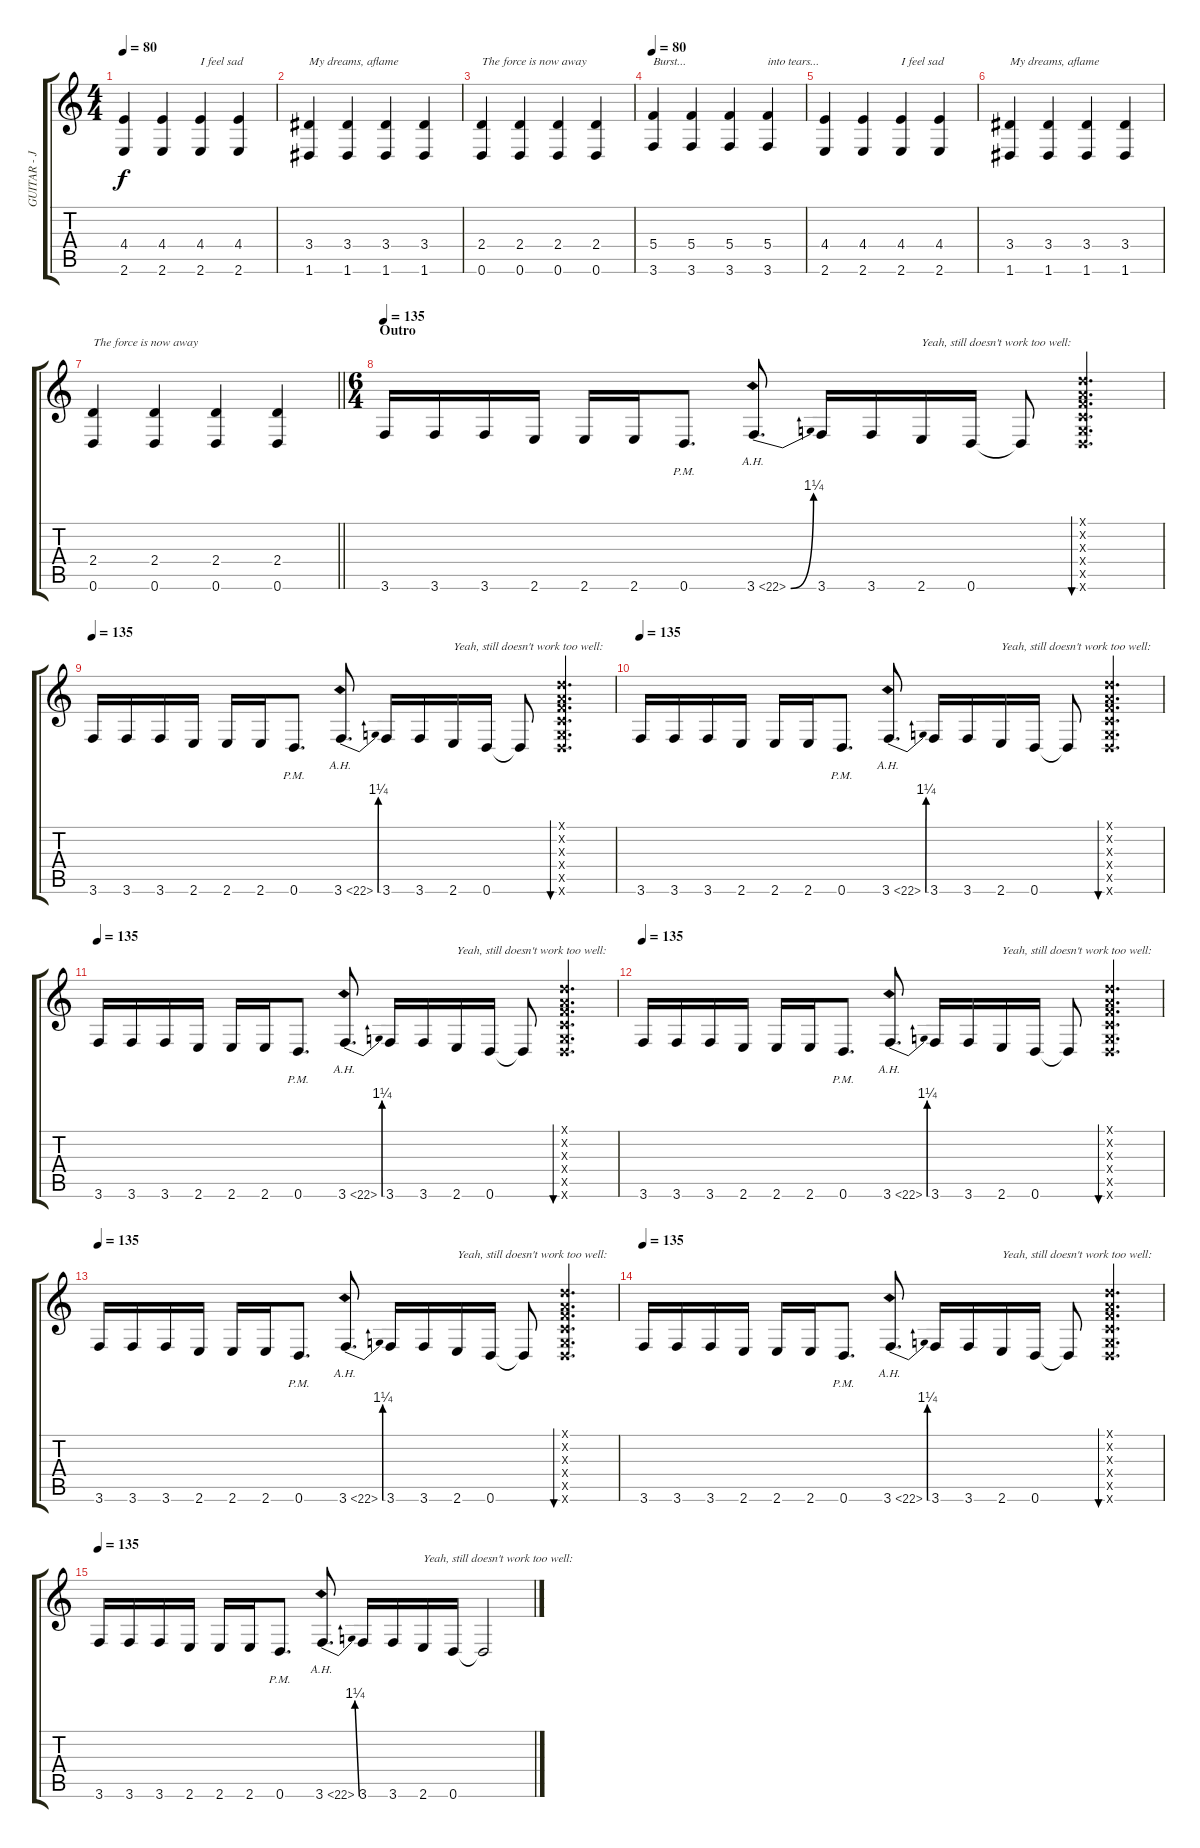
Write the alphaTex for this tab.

\track ("GUITAR - Joe Duplantier" "GUITAR - J") {instrument distortionguitar}
\staff {score tabs}
\tuning (D4 A3 F3 C3 G2 D2) {hide}
\ts (4 4)
\tempo 80
\clef g2
\ks c
(4.4 2.6).4{dy f} (4.4 2.6).4 (4.4 2.6).4{txt "I feel sad"} (4.4 2.6).4 |
(3.4 1.6).4{txt "My dreams, aflame"} (3.4 1.6).4 (3.4 1.6).4 (3.4 1.6).4 |
(2.4 0.6).4{txt "The force is now away"} (2.4 0.6).4 (2.4 0.6).4 (2.4 0.6).4 |
\tempo 80
(5.4 3.6).4{txt "Burst..." instrument distortionguitar} (5.4 3.6).4 (5.4 3.6).4 (5.4 3.6).4{txt "into tears..."} |
(4.4 2.6).4 (4.4 2.6).4 (4.4 2.6).4{txt "I feel sad"} (4.4 2.6).4 |
(3.4 1.6).4{txt "My dreams, aflame"} (3.4 1.6).4 (3.4 1.6).4 (3.4 1.6).4 |
\barLineRight lightlight
(2.4 0.6).4{txt "The force is now away"} (2.4 0.6).4 (2.4 0.6).4 (2.4 0.6).4 |
\ts (6 4)
\section ("" "Outro")
\tempo 135
3.6.16{instrument distortionguitar} 3.6.16 3.6.16 2.6.16 2.6.16 2.6.16 0.6{pm}.8{d} 3.6{be (bend 0 0 60 5) ah 19}.8{d} 3.6.16 3.6.16 2.6.16{txt "Yeah, still doesn't work too well:"} 0.6.16 0.6{t}.8 (0.1{x} 0.2{x} 0.3{x} 0.4{x} 0.5{x} 0.6{x}).4{d bu 480 instrument guitarharmonics} |
\tempo 135
3.6.16{instrument distortionguitar} 3.6.16 3.6.16 2.6.16 2.6.16 2.6.16 0.6{pm}.8{d} 3.6{be (bend 0 0 60 5) ah 19}.8{d} 3.6.16 3.6.16 2.6.16{txt "Yeah, still doesn't work too well:"} 0.6.16 0.6{t}.8 (0.1{x} 0.2{x} 0.3{x} 0.4{x} 0.5{x} 0.6{x}).4{d bu 480 instrument guitarharmonics} |
\tempo 135
3.6.16{instrument distortionguitar} 3.6.16 3.6.16 2.6.16 2.6.16 2.6.16 0.6{pm}.8{d} 3.6{be (bend 0 0 60 5) ah 19}.8{d} 3.6.16 3.6.16 2.6.16{txt "Yeah, still doesn't work too well:"} 0.6.16 0.6{t}.8 (0.1{x} 0.2{x} 0.3{x} 0.4{x} 0.5{x} 0.6{x}).4{d bu 480 instrument guitarharmonics} |
\tempo 135
3.6.16{instrument distortionguitar} 3.6.16 3.6.16 2.6.16 2.6.16 2.6.16 0.6{pm}.8{d} 3.6{be (bend 0 0 60 5) ah 19}.8{d} 3.6.16 3.6.16 2.6.16{txt "Yeah, still doesn't work too well:"} 0.6.16 0.6{t}.8 (0.1{x} 0.2{x} 0.3{x} 0.4{x} 0.5{x} 0.6{x}).4{d bu 480 instrument guitarharmonics} |
\tempo 135
3.6.16{instrument distortionguitar} 3.6.16 3.6.16 2.6.16 2.6.16 2.6.16 0.6{pm}.8{d} 3.6{be (bend 0 0 60 5) ah 19}.8{d} 3.6.16 3.6.16 2.6.16{txt "Yeah, still doesn't work too well:"} 0.6.16 0.6{t}.8 (0.1{x} 0.2{x} 0.3{x} 0.4{x} 0.5{x} 0.6{x}).4{d bu 480 instrument guitarharmonics} |
\tempo 135
3.6.16{instrument distortionguitar} 3.6.16 3.6.16 2.6.16 2.6.16 2.6.16 0.6{pm}.8{d} 3.6{be (bend 0 0 60 5) ah 19}.8{d} 3.6.16 3.6.16 2.6.16{txt "Yeah, still doesn't work too well:"} 0.6.16 0.6{t}.8 (0.1{x} 0.2{x} 0.3{x} 0.4{x} 0.5{x} 0.6{x}).4{d bu 480 instrument guitarharmonics} |
\tempo 135
3.6.16{instrument distortionguitar} 3.6.16 3.6.16 2.6.16 2.6.16 2.6.16 0.6{pm}.8{d} 3.6{be (bend 0 0 60 5) ah 19}.8{d} 3.6.16 3.6.16 2.6.16{txt "Yeah, still doesn't work too well:"} 0.6.16 0.6{t}.8 (0.1{x} 0.2{x} 0.3{x} 0.4{x} 0.5{x} 0.6{x}).4{d bu 480 instrument guitarharmonics} |
\tempo 135
3.6.16{instrument distortionguitar} 3.6.16 3.6.16 2.6.16 2.6.16 2.6.16 0.6{pm}.8{d} 3.6{be (bend 0 0 60 5) ah 19}.8{d} 3.6.16 3.6.16 2.6.16{txt "Yeah, still doesn't work too well:"} 0.6.16 0.6{t}.2
